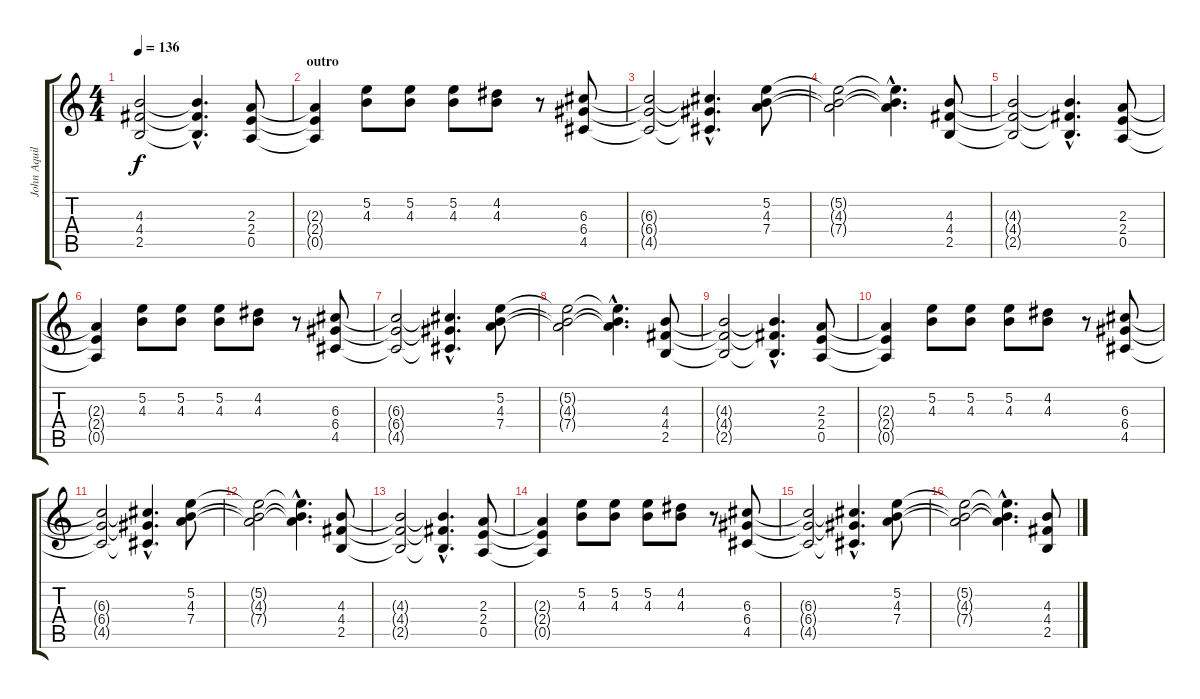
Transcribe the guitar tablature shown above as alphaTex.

\track ("John Aquilino" "John Aquil") {instrument distortionguitar}
\staff {score tabs}
\tuning (E4 B3 G3 D3 A2 E2) {hide}
\ts (4 4)
\tempo 136
\clef g2
\ks c
(4.3{t} 4.4{t} 2.5{t}).2{dy f} (4.3{hac t} 4.4{hac t} 2.5{hac t}).4{d} (2.3 2.4 0.5).8 |
\section ("" "outro")
(2.3{t} 2.4{t} 0.5{t}).4 (5.2 4.3).8 (5.2 4.3).8 (5.2 4.3).8 (4.2 4.3).8 r.8 (6.3 6.4 4.5).8 |
(6.3{t} 6.4{t} 4.5{t}).2 (6.3{hac t} 6.4{hac t} 4.5{hac t}).4{d} (5.2 4.3 7.4).8 |
(5.2{t} 4.3{t} 7.4{t}).2 (5.2{hac t} 4.3{hac t} 7.4{hac t}).4{d} (4.3 4.4 2.5).8 |
(4.3{t} 4.4{t} 2.5{t}).2 (4.3{hac t} 4.4{hac t} 2.5{hac t}).4{d} (2.3 2.4 0.5).8 |
(2.3{t} 2.4{t} 0.5{t}).4 (5.2 4.3).8 (5.2 4.3).8 (5.2 4.3).8 (4.2 4.3).8 r.8 (6.3 6.4 4.5).8 |
(6.3{t} 6.4{t} 4.5{t}).2 (6.3{hac t} 6.4{hac t} 4.5{hac t}).4{d} (5.2 4.3 7.4).8 |
(5.2{t} 4.3{t} 7.4{t}).2 (5.2{hac t} 4.3{hac t} 7.4{hac t}).4{d} (4.3 4.4 2.5).8 |
(4.3{t} 4.4{t} 2.5{t}).2 (4.3{hac t} 4.4{hac t} 2.5{hac t}).4{d} (2.3 2.4 0.5).8 |
(2.3{t} 2.4{t} 0.5{t}).4 (5.2 4.3).8 (5.2 4.3).8 (5.2 4.3).8 (4.2 4.3).8 r.8 (6.3 6.4 4.5).8 |
(6.3{t} 6.4{t} 4.5{t}).2 (6.3{hac t} 6.4{hac t} 4.5{hac t}).4{d} (5.2 4.3 7.4).8 |
(5.2{t} 4.3{t} 7.4{t}).2 (5.2{hac t} 4.3{hac t} 7.4{hac t}).4{d} (4.3 4.4 2.5).8 |
(4.3{t} 4.4{t} 2.5{t}).2 (4.3{hac t} 4.4{hac t} 2.5{hac t}).4{d} (2.3 2.4 0.5).8 |
(2.3{t} 2.4{t} 0.5{t}).4 (5.2 4.3).8 (5.2 4.3).8 (5.2 4.3).8 (4.2 4.3).8 r.8 (6.3 6.4 4.5).8 |
(6.3{t} 6.4{t} 4.5{t}).2 (6.3{hac t} 6.4{hac t} 4.5{hac t}).4{d} (5.2 4.3 7.4).8 |
(5.2{t} 4.3{t} 7.4{t}).2 (5.2{hac t} 4.3{hac t} 7.4{hac t}).4{d} (4.3 4.4 2.5).8
